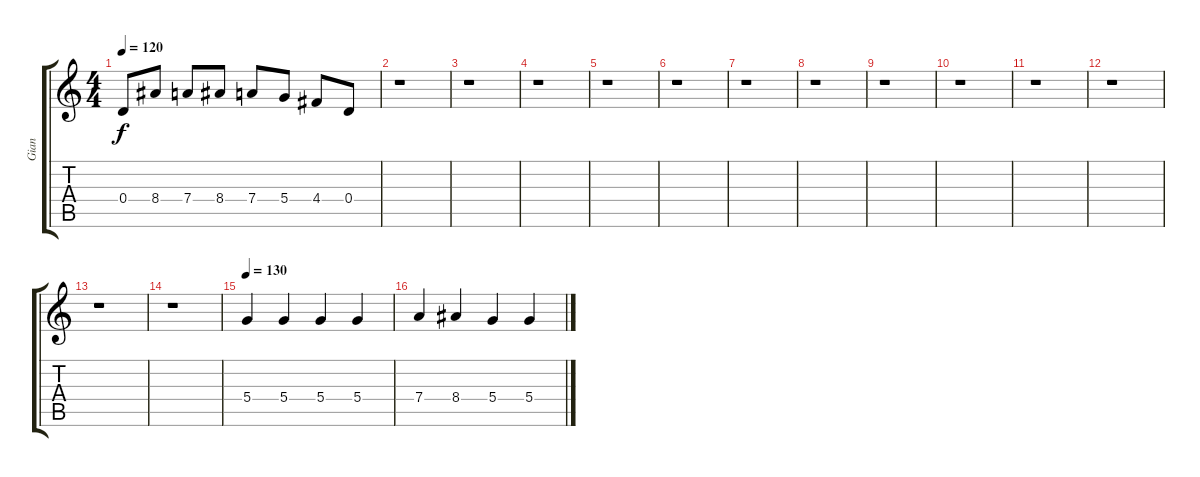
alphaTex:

\track ("Gian" "Gian") {instrument overdrivenguitar}
\staff {score tabs}
\tuning (E4 B3 G3 D3 A2 D2) {hide}
\ts (4 4)
\tempo 120
\clef g2
\ks c
0.4{t}.8{dy f} 8.4.8 7.4.8 8.4.8 7.4.8 5.4.8 4.4.8 0.4.8 |
r.1 |
r.1 |
r.1 |
r.1 |
r.1 |
r.1 |
r.1 |
r.1 |
r.1 |
r.1 |
r.1 |
r.1 |
r.1{balance 0 instrument overdrivenguitar} |
\tempo 130
5.4.4{volume 10} 5.4.4 5.4.4 5.4.4 |
7.4.4 8.4.4 5.4.4 5.4.4
